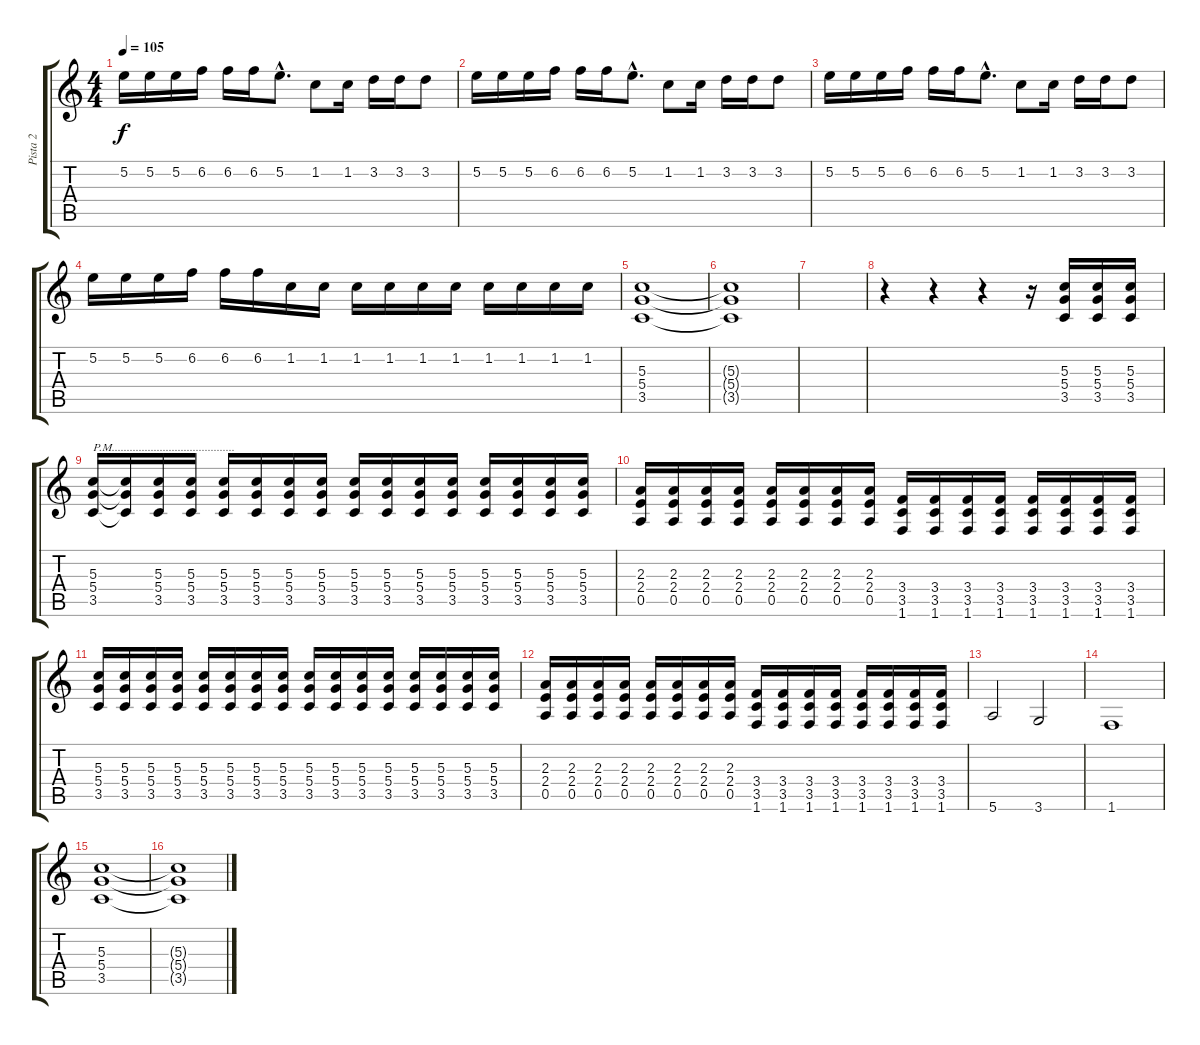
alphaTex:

\track ("Pista 2" "Pista 2") {instrument distortionguitar}
\staff {score tabs}
\tuning (E4 B3 G3 D3 A2 E2) {hide}
\ts (4 4)
\tempo 105
\clef g2
\ks c
5.2.16{dy f} 5.2.16 5.2.16 6.2.16 6.2.16 6.2.16 5.2{hac}.8{d} 1.2.8 1.2.16 3.2.16 3.2.16 3.2.8 |
5.2.16 5.2.16 5.2.16 6.2.16 6.2.16 6.2.16 5.2{hac}.8{d} 1.2.8 1.2.16 3.2.16 3.2.16 3.2.8 |
5.2.16 5.2.16 5.2.16 6.2.16 6.2.16 6.2.16 5.2{hac}.8{d} 1.2.8 1.2.16 3.2.16 3.2.16 3.2.8 |
5.2.16 5.2.16 5.2.16 6.2.16 6.2.16 6.2.16 1.2.16 1.2.16 1.2.16 1.2.16 1.2.16 1.2.16 1.2.16 1.2.16 1.2.16 1.2.16 |
(5.3 5.4 3.5).1 |
(5.3{t} 5.4{t} 3.5{t}).1 |
|
r.4 r.4 r.4 r.16 (5.3 5.4 3.5).16 (5.3 5.4 3.5).16 (5.3 5.4 3.5).16 |
(5.3 5.4 3.5).16{txt "P.M........................................."} (5.3{t} 5.4{t} 3.5{t}).16 (5.3 5.4 3.5).16{instrument electricguitarmuted} (5.3 5.4 3.5).16 (5.3 5.4 3.5).16 (5.3 5.4 3.5).16 (5.3 5.4 3.5).16 (5.3 5.4 3.5).16 (5.3 5.4 3.5).16 (5.3 5.4 3.5).16 (5.3 5.4 3.5).16 (5.3 5.4 3.5).16 (5.3 5.4 3.5).16 (5.3 5.4 3.5).16 (5.3 5.4 3.5).16 (5.3 5.4 3.5).16 |
(2.3 2.4 0.5).16 (2.3 2.4 0.5).16 (2.3 2.4 0.5).16 (2.3 2.4 0.5).16 (2.3 2.4 0.5).16 (2.3 2.4 0.5).16 (2.3 2.4 0.5).16 (2.3 2.4 0.5).16 (3.4 3.5 1.6).16 (3.4 3.5 1.6).16 (3.4 3.5 1.6).16 (3.4 3.5 1.6).16 (3.4 3.5 1.6).16 (3.4 3.5 1.6).16 (3.4 3.5 1.6).16 (3.4 3.5 1.6).16 |
(5.3 5.4 3.5).16 (5.3 5.4 3.5).16 (5.3 5.4 3.5).16 (5.3 5.4 3.5).16 (5.3 5.4 3.5).16 (5.3 5.4 3.5).16 (5.3 5.4 3.5).16 (5.3 5.4 3.5).16 (5.3 5.4 3.5).16 (5.3 5.4 3.5).16 (5.3 5.4 3.5).16 (5.3 5.4 3.5).16 (5.3 5.4 3.5).16 (5.3 5.4 3.5).16 (5.3 5.4 3.5).16 (5.3 5.4 3.5).16 |
(2.3 2.4 0.5).16 (2.3 2.4 0.5).16 (2.3 2.4 0.5).16 (2.3 2.4 0.5).16 (2.3 2.4 0.5).16 (2.3 2.4 0.5).16 (2.3 2.4 0.5).16 (2.3 2.4 0.5).16 (3.4 3.5 1.6).16 (3.4 3.5 1.6).16 (3.4 3.5 1.6).16 (3.4 3.5 1.6).16 (3.4 3.5 1.6).16 (3.4 3.5 1.6).16 (3.4 3.5 1.6).16 (3.4 3.5 1.6).16 |
5.6.2{instrument distortionguitar} 3.6.2 |
1.6.1 |
(5.3 5.4 3.5).1 |
(5.3{t} 5.4{t} 3.5{t}).1
